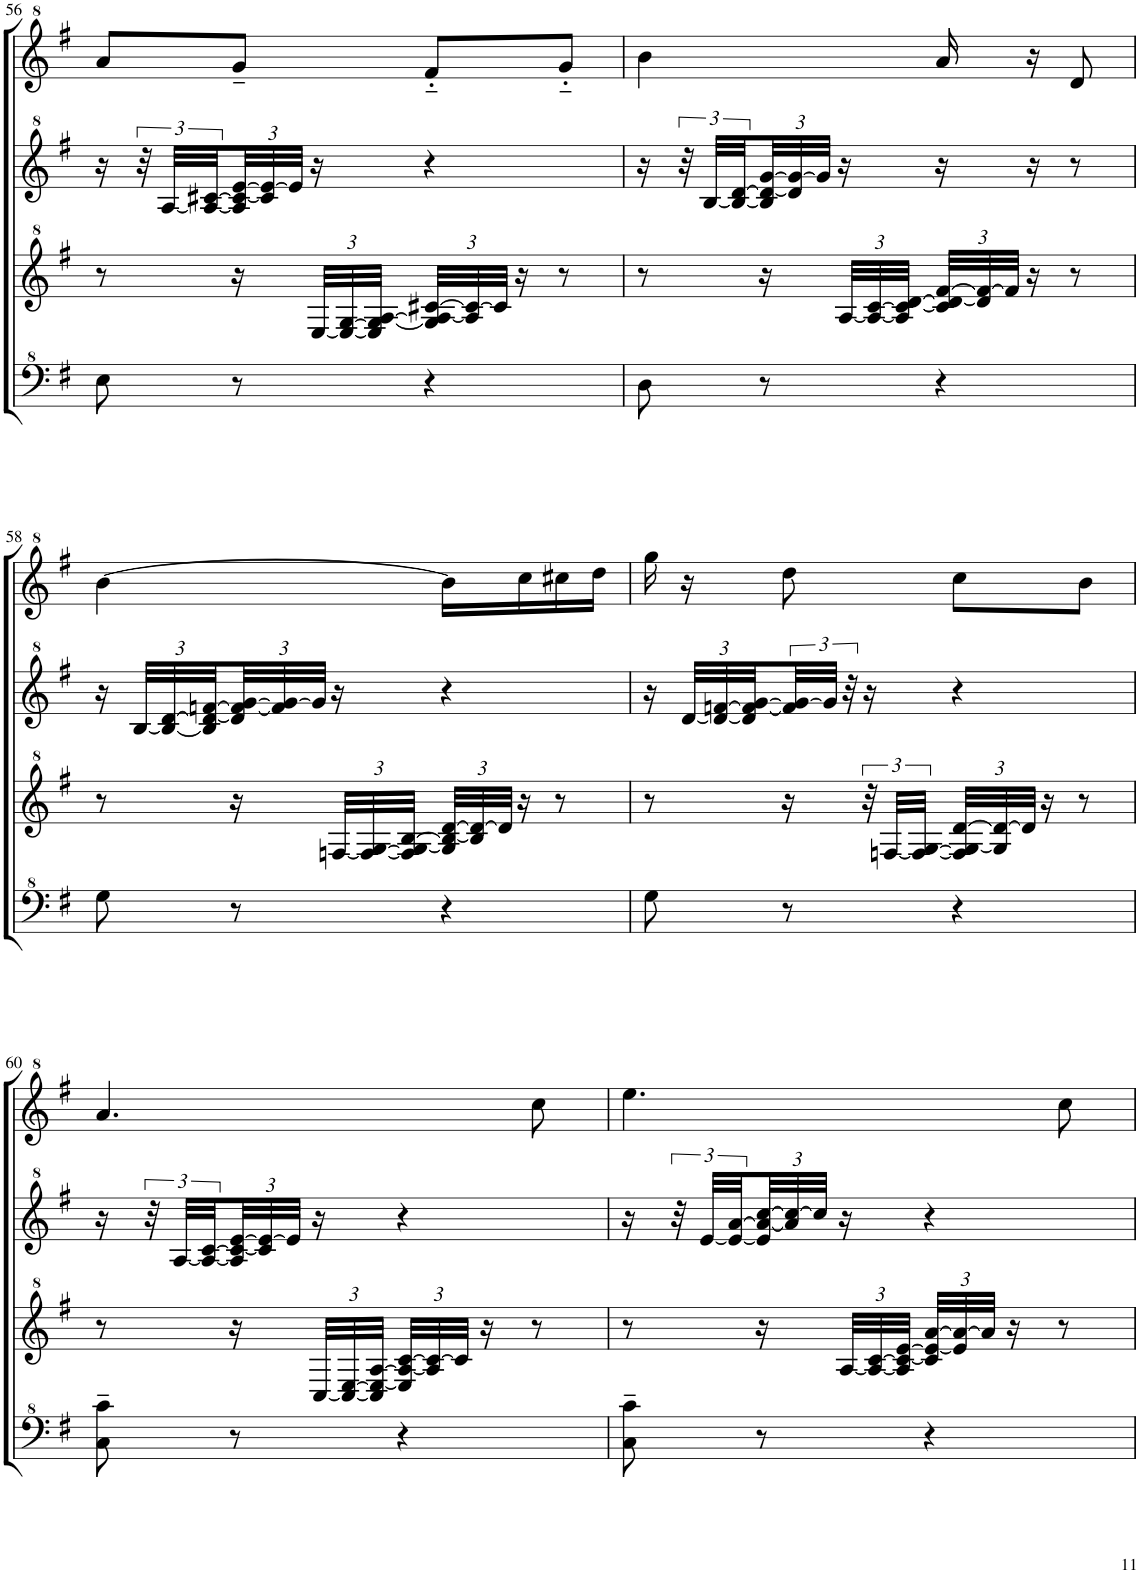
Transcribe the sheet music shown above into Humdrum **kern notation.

**kern	**kern	**kern	**kern
*part1	*part1	*part1	*part1
*staff4	*staff3	*staff2	*staff1
*I"Model III	*	*	*
!!LO:PB:g=z
*clefF^4	*clefG^2	*clefG^2	*clefG^2
*k[f#]	*k[f#]	*k[f#]	*k[f#]
*M2/4	*M2/4	*M2/4	*M2/4
=56	=56	=56	=56
8e\	8r	16r	8aa/L
.	.	48r	.
.	.	[48a/LLL	.
.	.	48a/_ [48cc#X/	.
*	*	*Xbrackettup	*
8r	16r	48a/] 48cc#/_ [48ee/	8gg~/J
.	.	48cc#/] 48ee/_	.
.	.	48ee/JJJ]	.
*	*Xbrackettup	*	*
.	[48e/LLL	16r	.
.	48e/_ [48g/	.	.
.	48e/] 48g/_ [48a/JJJ	.	.
4r	48g/] 48a/_ [48cc#X/LLL	4r	8ff#'~/L
.	48a/] 48cc#/_	.	.
.	48cc#/JJJ]	.	.
.	16r	.	.
.	8r	.	8gg'~/J
=57	=57	=57	=57
8d\	8r	16r	4bb\
*	*	*brackettup	*
.	.	48r	.
.	.	[48b/LLL	.
.	.	48b/_ [48dd/	.
*	*	*Xbrackettup	*
8r	16r	48b/] 48dd/_ [48gg/	.
.	.	48dd/] 48gg/_	.
.	.	48gg/JJJ]	.
.	[48a/LLL	16r	.
.	48a/_ [48cc/	.	.
.	48a/] 48cc/_ [48dd/JJJ	.	.
4r	48cc/] 48dd/_ [48ff#/LLL	16r	16aa/
.	48dd/] 48ff#/_	.	.
.	48ff#/JJJ]	.	.
.	16r	16r	16r
.	8r	8r	8dd/
!!LO:LB:g=z
=58	=58	=58	=58
8g\	8r	16r	[4bb\
.	.	[48b/LLL	.
.	.	48b/_ [48dd/	.
.	.	48b/] 48dd/_ [48ffn/	.
8r	16r	48dd/] 48ff/_ [48gg/	.
.	.	48ff/] 48gg/_	.
.	.	48gg/JJJ]	.
.	[48fn/LLL	16r	.
.	48f/_ [48g/	.	.
.	48f/] 48g/_ [48b/JJJ	.	.
4r	48g/] 48b/_ [48dd/LLL	4r	16bb\LL]
.	48b/] 48dd/_	.	.
.	48dd/JJJ]	.	.
.	16r	.	16ccc\
.	8r	.	16ccc#X\
.	.	.	16ddd\JJ
=59	=59	=59	=59
8g\	8r	16r	16ggg\
.	.	[48dd/LLL	16r
.	.	48dd/_ [48ffn/	.
.	.	48dd/] 48ff/_ [48gg/	.
*	*	*brackettup	*
8r	16r	48ff/] 48gg/_	8ddd\
.	.	48gg/JJJ]	.
.	.	48r	.
*	*brackettup	*	*
.	48r	16r	.
.	[48fn/LLL	.	.
.	48f/_ [48g/JJJ	.	.
*	*Xbrackettup	*	*
4r	48f/] 48g/_ [48dd/LLL	4r	8ccc\L
.	48g/] 48dd/_	.	.
.	48dd/JJJ]	.	.
.	16r	.	.
.	8r	.	8bb\J
!!LO:LB:g=z
=60	=60	=60	=60
8c\~ 8cc\~	8r	16r	4.aa/
.	.	48r	.
.	.	[48a/LLL	.
.	.	48a/_ [48cc/	.
*	*	*Xbrackettup	*
8r	16r	48a/] 48cc/_ [48ee/	.
.	.	48cc/] 48ee/_	.
.	.	48ee/JJJ]	.
.	[48c/LLL	16r	.
.	48c/_ [48e/	.	.
.	48c/] 48e/_ [48a/JJJ	.	.
4r	48e/] 48a/_ [48cc/LLL	4r	.
.	48a/] 48cc/_	.	.
.	48cc/JJJ]	.	.
.	16r	.	.
.	8r	.	8ccc\
=61	=61	=61	=61
8c\~ 8cc\~	8r	16r	4.eee\
*	*	*brackettup	*
.	.	48r	.
.	.	[48ee/LLL	.
.	.	48ee/_ [48aa/	.
*	*	*Xbrackettup	*
8r	16r	48ee/] 48aa/_ [48ccc/	.
.	.	48aa/] 48ccc/_	.
.	.	48ccc/JJJ]	.
.	[48a/LLL	16r	.
.	48a/_ [48cc/	.	.
.	48a/] 48cc/_ [48ee/JJJ	.	.
4r	48cc/] 48ee/_ [48aa/LLL	4r	.
.	48ee/] 48aa/_	.	.
.	48aa/JJJ]	.	.
.	16r	.	.
.	8r	.	8ccc\
=	=	=	=
*-	*-	*-	*-
